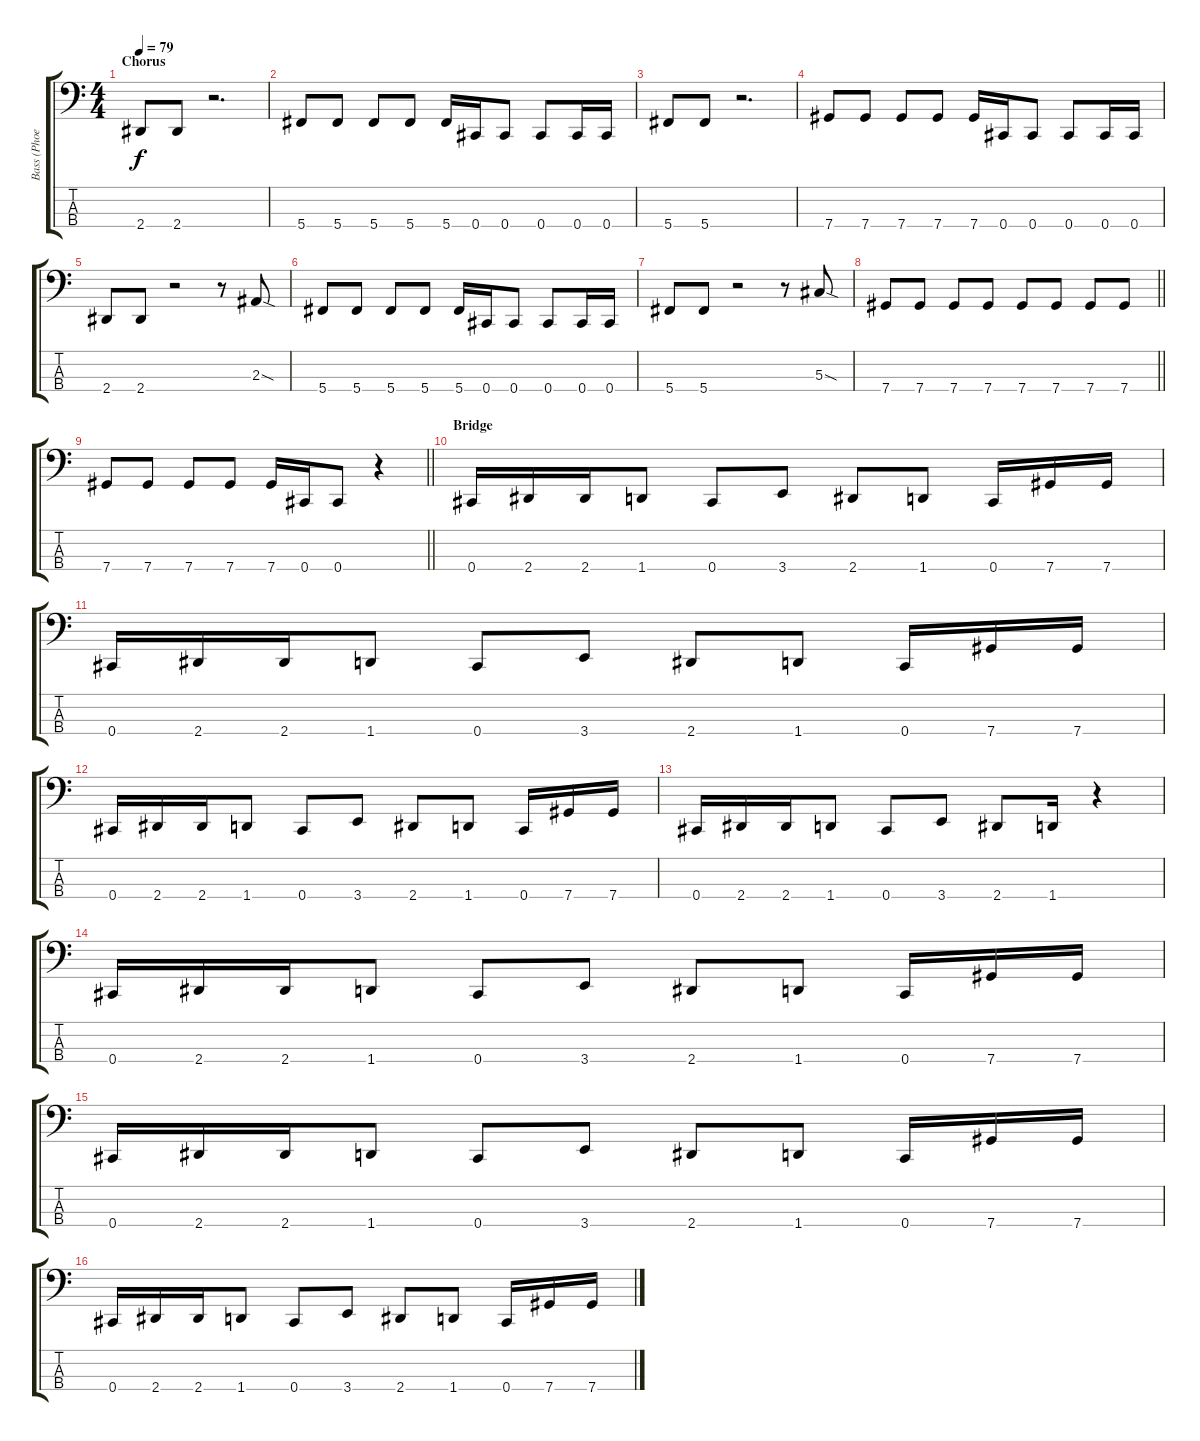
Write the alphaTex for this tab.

\track ("Bass (Phoenix)" "Bass (Phoe") {instrument electricbassfinger}
\staff {score tabs}
\tuning (Gb2 Db2 Ab1 Db1) {hide}
\ts (4 4)
\section ("" "Chorus")
\tempo 79
\clef f4
\ks c
2.4.8{dy f} 2.4.8 r.2{d} |
5.4.8 5.4.8 5.4.8 5.4.8 5.4.16 0.4.16 0.4.8 0.4.8 0.4.16 0.4.16 |
5.4.8 5.4.8 r.2{d} |
7.4.8 7.4.8 7.4.8 7.4.8 7.4.16 0.4.16 0.4.8 0.4.8 0.4.16 0.4.16 |
2.4.8 2.4.8 r.2 r.8 2.3{sod}.8 |
5.4.8 5.4.8 5.4.8 5.4.8 5.4.16 0.4.16 0.4.8 0.4.8 0.4.16 0.4.16 |
5.4.8 5.4.8 r.2 r.8 5.3{sod}.8 |
\barLineRight lightlight
7.4.8 7.4.8 7.4.8 7.4.8 7.4.8 7.4.8 7.4.8 7.4.8 |
\barLineRight lightlight
7.4.8 7.4.8 7.4.8 7.4.8 7.4.16 0.4.16 0.4.8 r.4 |
\section ("" "Bridge")
0.4.16 2.4.16 2.4.16 1.4.8 0.4.8 3.4.8 2.4.8 1.4.8 0.4.16 7.4.16 7.4.16 |
0.4.16 2.4.16 2.4.16 1.4.8 0.4.8 3.4.8 2.4.8 1.4.8 0.4.16 7.4.16 7.4.16 |
0.4.16 2.4.16 2.4.16 1.4.8 0.4.8 3.4.8 2.4.8 1.4.8 0.4.16 7.4.16 7.4.16 |
0.4.16 2.4.16 2.4.16 1.4.8 0.4.8 3.4.8 2.4.8 1.4.16 r.4 |
0.4.16 2.4.16 2.4.16 1.4.8 0.4.8 3.4.8 2.4.8 1.4.8 0.4.16 7.4.16 7.4.16 |
0.4.16 2.4.16 2.4.16 1.4.8 0.4.8 3.4.8 2.4.8 1.4.8 0.4.16 7.4.16 7.4.16 |
0.4.16 2.4.16 2.4.16 1.4.8 0.4.8 3.4.8 2.4.8 1.4.8 0.4.16 7.4.16 7.4.16
